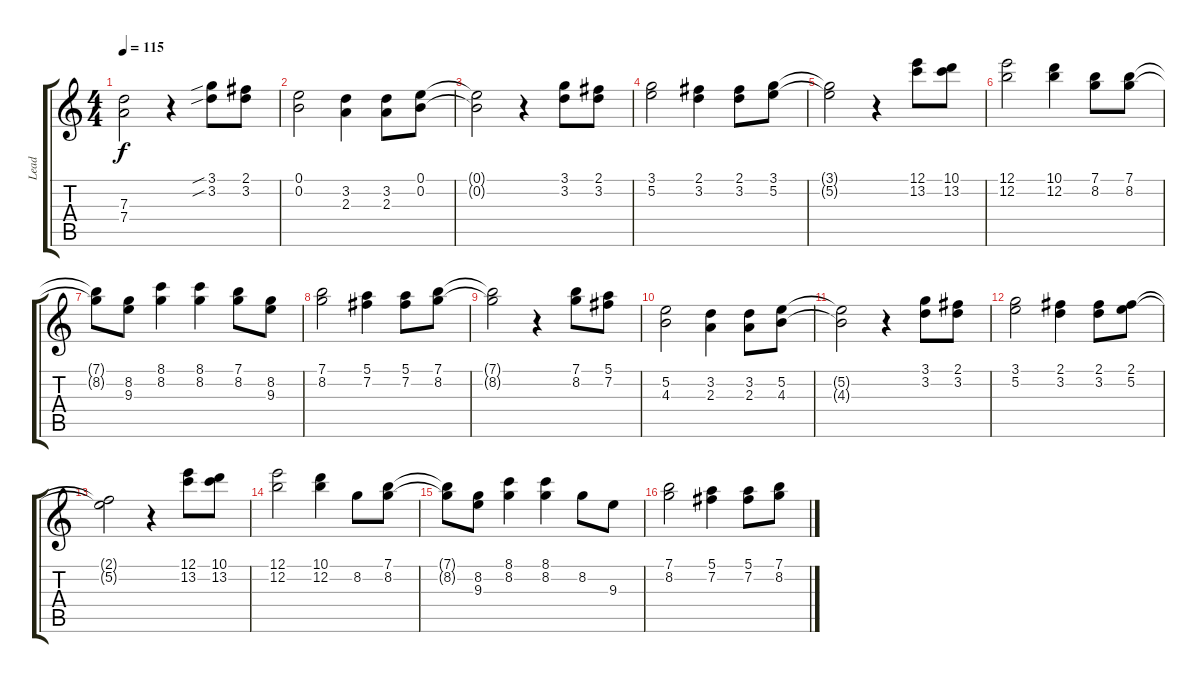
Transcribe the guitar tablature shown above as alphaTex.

\track ("Lead" "Lead") {instrument acousticguitarsteel}
\staff {score tabs}
\tuning (E4 B3 G3 D3 A2 E2) {hide}
\ts (4 4)
\tempo 115
\clef g2
\ks c
(7.3{t} 7.4{t}).2{dy f} r.4 (3.1{sib} 3.2{sib}).8 (2.1 3.2).8 |
(0.1 0.2).2 (3.2 2.3).4 (3.2 2.3).8 (0.1 0.2).8 |
(0.1{t} 0.2{t}).2 r.4 (3.1 3.2).8 (2.1 3.2).8 |
(3.1 5.2).2 (2.1 3.2).4 (2.1 3.2).8 (3.1 5.2).8 |
(3.1{t} 5.2{t}).2 r.4 (12.1 13.2).8 (10.1 13.2).8 |
(12.1 12.2).2 (10.1 12.2).4 (7.1 8.2).8 (7.1 8.2).8 |
(7.1{t} 8.2{t}).8 (8.2 9.3).8 (8.1 8.2).4 (8.1 8.2).4 (7.1 8.2).8 (8.2 9.3).8 |
(7.1 8.2).2 (5.1 7.2).4 (5.1 7.2).8 (7.1 8.2).8 |
(7.1{t} 8.2{t}).2 r.4 (7.1 8.2).8 (5.1 7.2).8 |
(5.2 4.3).2 (3.2 2.3).4 (3.2 2.3).8 (5.2 4.3).8 |
(5.2{t} 4.3{t}).2 r.4 (3.1 3.2).8 (2.1 3.2).8 |
(3.1 5.2).2 (2.1 3.2).4 (2.1 3.2).8 (2.1 5.2).8 |
(2.1{t} 5.2{t}).2 r.4 (12.1 13.2).8 (10.1 13.2).8 |
(12.1 12.2).2 (10.1 12.2).4 8.2.8 (7.1 8.2).8 |
(7.1{t} 8.2{t}).8 (8.2 9.3).8 (8.1 8.2).4 (8.1 8.2).4 8.2.8 9.3.8 |
(7.1 8.2).2 (5.1 7.2).4 (5.1 7.2).8 (7.1 8.2).8
